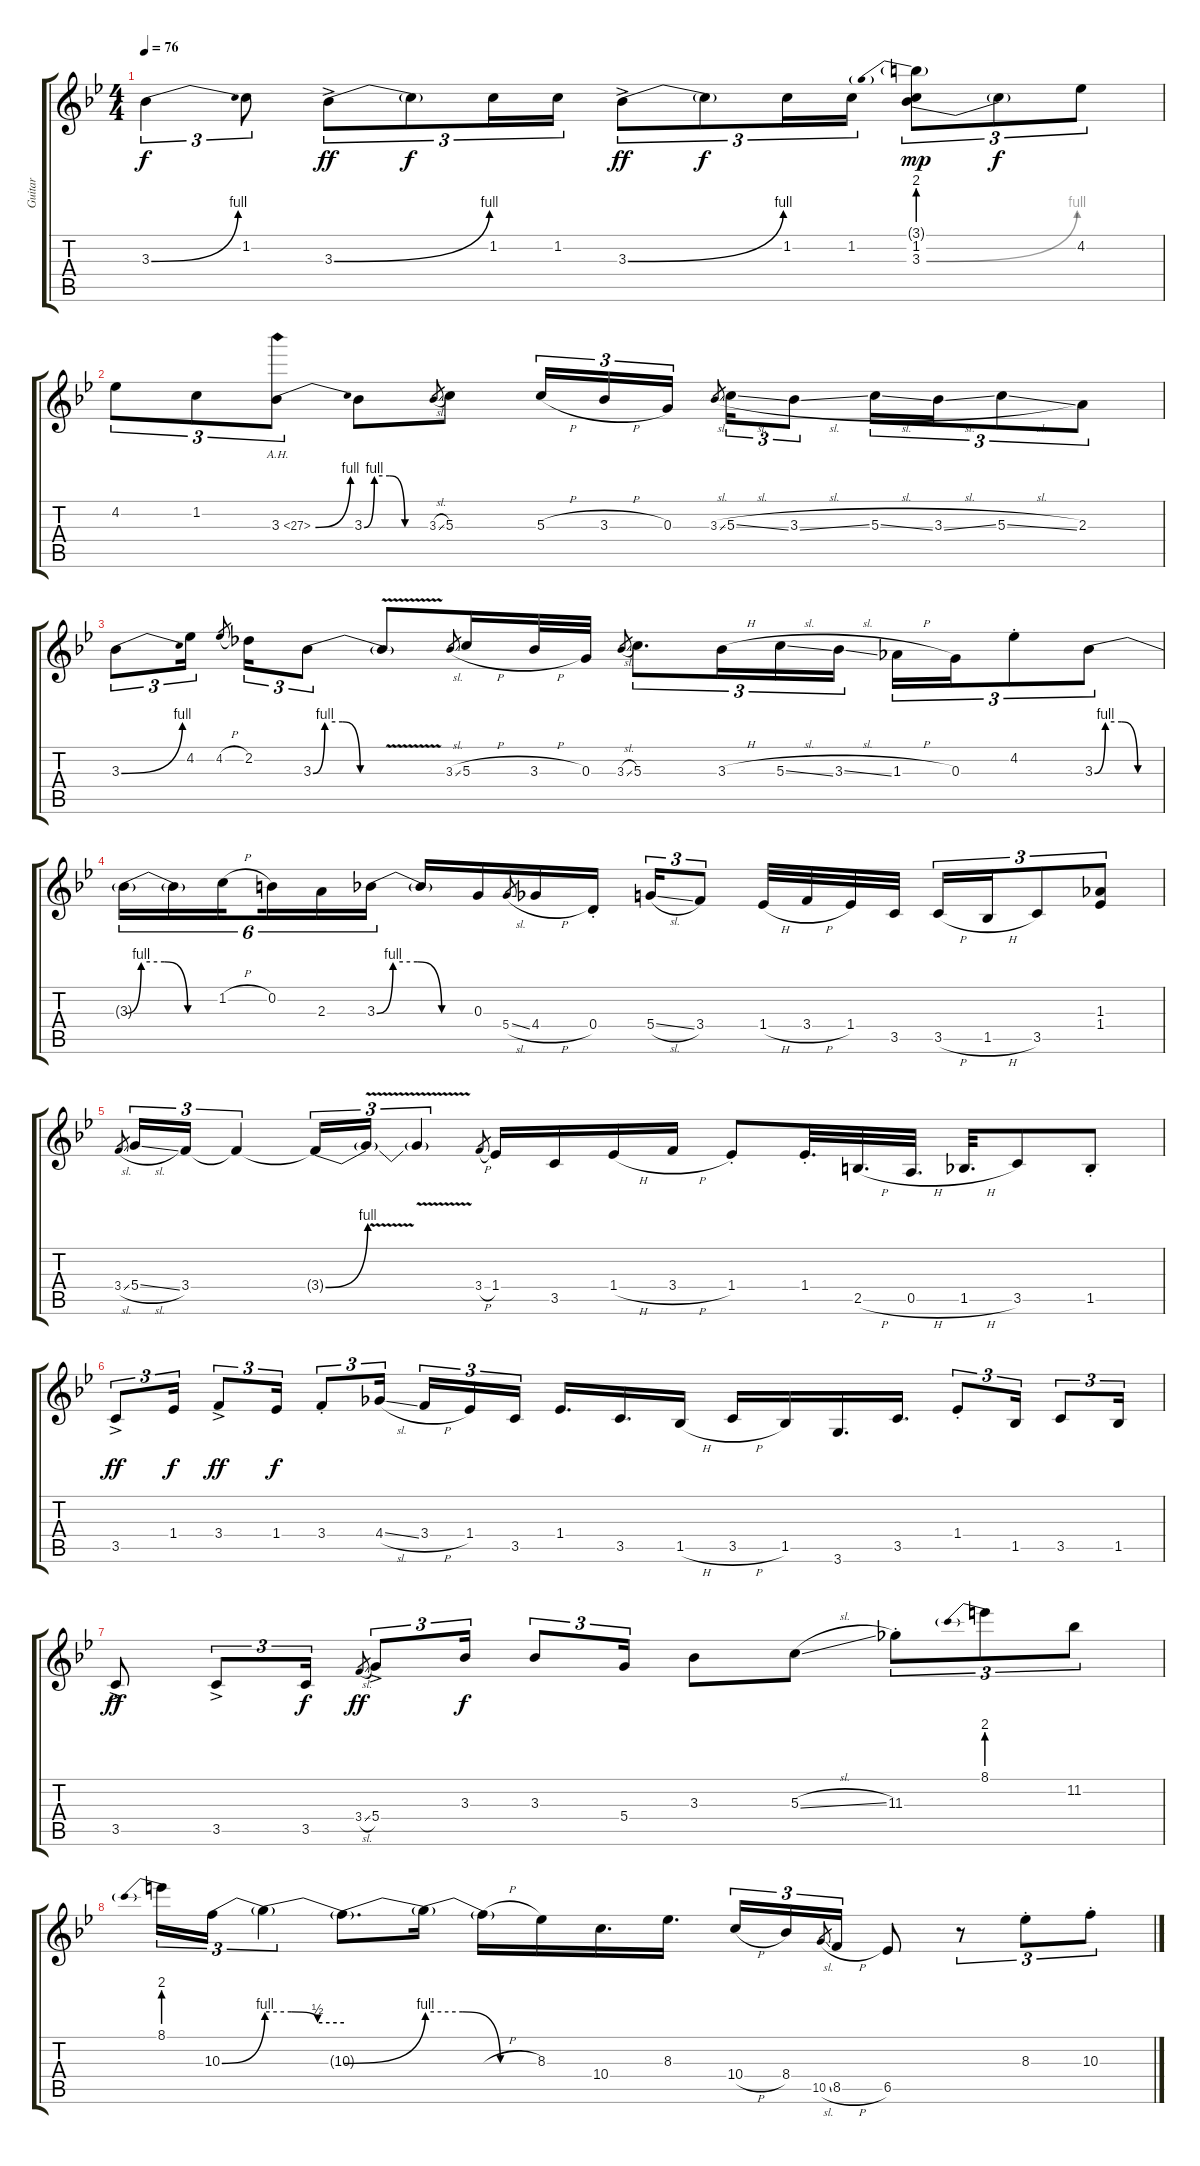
\track ("Guitar" "Guitar") {instrument overdrivenguitar}
\staff {score tabs}
\tuning (E4 B3 G3 D3 A2 E2) {hide}
\ts (4 4)
\tempo 76
\clef g2
\ks bb
3.3{be (bend 0 0 60 4)}.4{tu (3 2) dy f} 1.2.8{tu (3 2)} 3.3{be (bend 0 0 60 4) ac}.8{tu (3 2) dy ff} 3.3{t}.8{tu (3 2) dy f} 1.2.16{tu (3 2)} 1.2.16{tu (3 2)} 3.3{be (bend 0 0 60 4) ac}.8{tu (3 2) dy ff} 3.3{t}.8{tu (3 2) dy f} 1.2.16{tu (3 2)} 1.2.16{tu (3 2)} (3.1{be (prebend 0 8 60 8) g} 1.2 3.3{be (bend 0 0 60 4)}).8{tu (3 2) dy mp} 3.3{t}.8{tu (3 2) dy f} 4.2.8{tu (3 2)} |
4.2.8{tu (3 2)} 1.2.8{tu (3 2)} 3.3{be (bend 0 0 60 4) ah 24}.8{tu (3 2)} 3.3{be (custom 0 0 10 4 25 4 40 0 60 0)}.8 3.3{sl}.8{gr} 5.3.8 5.3{h}.16{tu (3 2)} 3.3{h}.16{tu (3 2)} 0.3.16{tu (3 2)} 3.3{sl}.8{gr beam splitsecondary} 5.3{sl}.16{tu (3 2)} 3.3{sl}.8{tu (3 2)} 5.3{sl}.16{tu (3 2)} 3.3{sl}.16{tu (3 2)} 5.3{sl}.8{tu (3 2)} 2.3.8{tu (3 2)} |
3.3{be (bend 0 0 60 4)}.8{tu (3 2)} 4.2.16{tu (3 2)} 4.2{h}.8{gr beam splitsecondary} 2.2.16{tu (3 2)} 3.3{be (custom 0 0 10 4 25 4 40 0 60 0)}.8{tu (3 2)} 3.3{v t}.8 3.3{sl}.8{gr} 5.3{h}.16 3.3{h}.32 0.3.32 3.3{sl}.8{gr} 5.3.8{d tu (3 2)} 3.3{h}.16{tu (3 2)} 5.3{sl}.16{tu (3 2)} 3.3{sl}.16{tu (3 2)} 1.3{h}.16{tu (3 2)} 0.3.16{tu (3 2)} 4.2{st}.8{tu (3 2)} 3.3{be (custom 0 0 10 4 25 4 40 0 60 0)}.8{tu (3 2)} |
3.3{be (custom 0 0 10 4 25 4 40 0 60 0) t}.16{tu (6 4)} 3.3{t}.16{tu (6 4)} 1.2{h}.16{tu (6 4) beam splitsecondary} 0.2.16{tu (6 4)} 2.3.16{tu (6 4)} 3.3{be (custom 0 0 10 4 25 4 40 0 60 0)}.16{tu (6 4)} 3.3{t}.16 0.3.16 5.4{sl}.8{gr} 4.4{h}.16 0.4{st}.16 5.4{sl}.16{tu (3 2)} 3.4.8{tu (3 2)} 1.4{h}.32 3.4{h}.32 1.4.32 3.5.32 3.5{h}.16{tu (3 2)} 1.5{h}.16{tu (3 2)} 3.5.8{tu (3 2)} (1.3 1.4).8{tu (3 2)} |
3.4{sl}.8{gr} 5.4{sl}.16{tu (3 2)} 3.4.16{tu (3 2)} 3.4{t}.4{tu (3 2)} 3.4{be (bend 0 0 60 4) t}.16{tu (3 2)} 3.4{v t}.16{tu (3 2)} 3.4{v t}.4{tu (3 2)} 3.4{h}.8{gr} 1.4.16 3.5.16 1.4{h}.16 3.4{h}.16 1.4{st}.8 1.4{st}.32{d} 2.5{h}.32{d} 0.5{h}.32{d} 1.5{h}.32{d} 3.5.8 1.5{st}.8 |
3.5{ac}.8{tu (3 2) dy ff} 1.4.16{tu (3 2) dy f} 3.4{ac}.8{tu (3 2) dy ff} 1.4.16{tu (3 2) dy f} 3.4{st}.8{tu (3 2)} 4.4{sl}.16{tu (3 2) beam splitsecondary} 3.4{h}.16{tu (3 2)} 1.4.16{tu (3 2)} 3.5.16{tu (3 2)} 1.4.16{d} 3.5.16{d} 1.5{h}.16 3.5{h}.16 1.5.16 3.6.16{d} 3.5.16{d} 1.4{st}.8{tu (3 2)} 1.5.16{tu (3 2)} 3.5.8{tu (3 2)} 1.5.16{tu (3 2)} |
3.5{ac}.8{dy ff} 3.5{ac}.8{tu (3 2)} 3.5.16{tu (3 2) dy f} 3.4{sl}.8{gr dy ff} 5.4{ac}.8{tu (3 2)} 3.3.16{tu (3 2) dy f} 3.3.8{tu (3 2)} 5.4.16{tu (3 2)} 3.3.8 5.3{sl}.8 11.3{st}.8{tu (3 2)} 8.1{be (prebend 0 8 60 8)}.8{tu (3 2)} 11.2.8{tu (3 2)} |
8.1{be (prebend 0 8 60 8)}.16{tu (3 2)} 10.3{be (bend 0 0 60 4)}.16{tu (3 2)} 10.3{be (custom 0 4 20 4 40 2 60 2) t}.4{tu (3 2)} 10.3{be (bend 0 0 60 4) t}.8{d} 10.3{be (custom 0 4 20 4 40 0 60 0) t}.16 10.3{h t}.16 8.3.16 10.4.16{d} 8.3.16{d} 10.4{h}.16{tu (3 2)} 8.4.16{tu (3 2)} 10.5{sl}.8{gr} 8.5{h}.16{tu (3 2)} 6.5.8 r.8{tu (3 2)} 8.3{st}.8{tu (3 2)} 10.3{st}.8{tu (3 2)}
